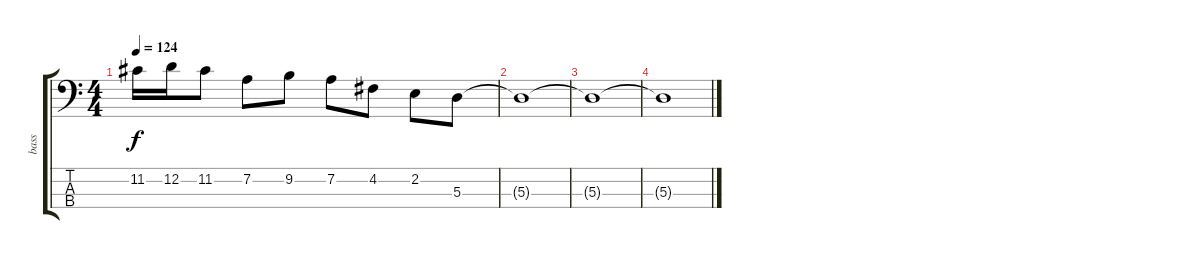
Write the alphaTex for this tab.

\track ("bass" "bass") {instrument electricbassfinger}
\staff {score tabs}
\tuning (G2 D2 A1 E1) {hide}
\ts (4 4)
\tempo 124
\clef f4
\ks c
11.2.16{dy f} 12.2.16 11.2.8 7.2.8 9.2.8 7.2.8 4.2.8 2.2.8 5.3.8 |
5.3{t}.1 |
5.3{t}.1{volume 4} |
5.3{t}.1
